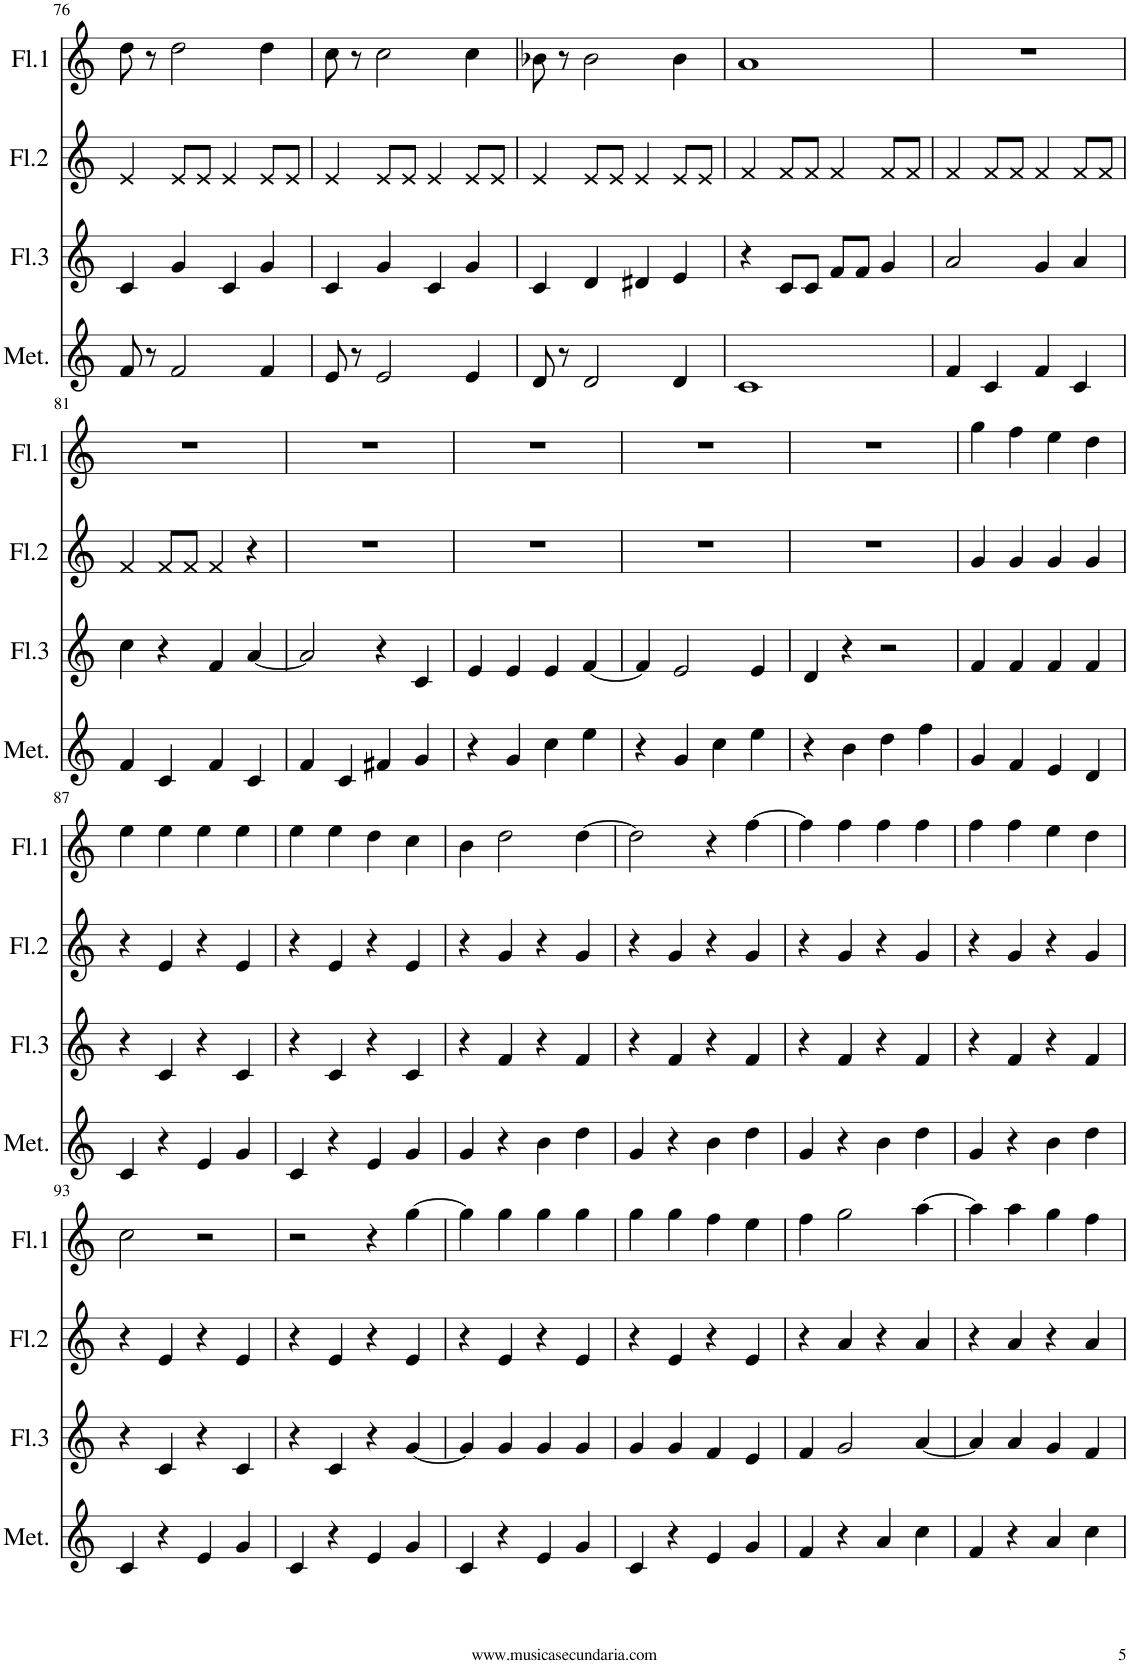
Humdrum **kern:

**kern	**kern	**kern	**kern
*part4	*part3	*part2	*part1
*staff4	*staff3	*staff2	*staff1
*I"Met/Fl/Xil.B	*I"Flauta 3	*I"Flauta 2	*I"Flauta 1
*I'Met.	*I'Fl.3	*I'Fl.2	*I'Fl.1
!!LO:PB:g=z
*clefG2	*clefG2	*clefG2	*clefG2
*k[]	*k[]	*k[]	*k[]
*M4/4	*M4/4	*M4/4	*M4/4
*met(c|)	*met(c|)	*met(c|)	*met(c|)
=76	=76	=76	=76
8f/	4c/	4e/	8dd\
8r	.	.	8r
2f/	4g/	8e/L	2dd\
.	.	8e/J	.
.	4c/	4e/	.
4f/	4g/	8e/L	4dd\
.	.	8e/J	.
=77	=77	=77	=77
8e/	4c/	4e/	8cc\
8r	.	.	8r
2e/	4g/	8e/L	2cc\
.	.	8e/J	.
.	4c/	4e/	.
4e/	4g/	8e/L	4cc\
.	.	8e/J	.
=78	=78	=78	=78
8d/	4c/	4e/	8b-X\
8r	.	.	8r
2d/	4d/	8e/L	2b-\
.	.	8e/J	.
.	4d#X/	4e/	.
4d/	4e/	8e/L	4b-\
.	.	8e/J	.
=79	=79	=79	=79
1c	4r	4f/	1a
.	8c/L	8f/L	.
.	8c/J	8f/J	.
.	8f/L	4f/	.
.	8f/J	.	.
.	4g/	8f/L	.
.	.	8f/J	.
=80	=80	=80	=80
4f/	2a/	4f/	1r
4c/	.	8f/L	.
.	.	8f/J	.
4f/	4g/	4f/	.
4c/	4a/	8f/L	.
.	.	8f/J	.
!!LO:LB:g=z
=81	=81	=81	=81
4f/	4cc\	4f/	1r
4c/	4r	8f/L	.
.	.	8f/J	.
4f/	4f/	4f/	.
4c/	[4a/	4r	.
=82	=82	=82	=82
4f/	2a/]	1r	1r
4c/	.	.	.
4f#X/	4r	.	.
4g/	4c/	.	.
=83	=83	=83	=83
4r	4e/	1r	1r
4g/	4e/	.	.
4cc\	4e/	.	.
4ee\	[4f/	.	.
=84	=84	=84	=84
4r	4f/]	1r	1r
4g/	2e/	.	.
4cc\	.	.	.
4ee\	4e/	.	.
=85	=85	=85	=85
4r	4d/	1r	1r
4b\	4r	.	.
4dd\	2r	.	.
4ff\	.	.	.
=86	=86	=86	=86
4g/	4f/	4g/	4gg\
4f/	4f/	4g/	4ff\
4e/	4f/	4g/	4ee\
4d/	4f/	4g/	4dd\
!!LO:LB:g=z
=87	=87	=87	=87
4c/	4r	4r	4ee\
4r	4c/	4e/	4ee\
4e/	4r	4r	4ee\
4g/	4c/	4e/	4ee\
=88	=88	=88	=88
4c/	4r	4r	4ee\
4r	4c/	4e/	4ee\
4e/	4r	4r	4dd\
4g/	4c/	4e/	4cc\
=89	=89	=89	=89
4g/	4r	4r	4b\
4r	4f/	4g/	2dd\
4b\	4r	4r	.
4dd\	4f/	4g/	[4dd\
=90	=90	=90	=90
4g/	4r	4r	2dd\]
4r	4f/	4g/	.
4b\	4r	4r	4r
4dd\	4f/	4g/	[4ff\
=91	=91	=91	=91
4g/	4r	4r	4ff\]
4r	4f/	4g/	4ff\
4b\	4r	4r	4ff\
4dd\	4f/	4g/	4ff\
=92	=92	=92	=92
4g/	4r	4r	4ff\
4r	4f/	4g/	4ff\
4b\	4r	4r	4ee\
4dd\	4f/	4g/	4dd\
!!LO:LB:g=z
=93	=93	=93	=93
4c/	4r	4r	2cc\
4r	4c/	4e/	.
4e/	4r	4r	2r
4g/	4c/	4e/	.
=94	=94	=94	=94
4c/	4r	4r	2r
4r	4c/	4e/	.
4e/	4r	4r	4r
4g/	[4g/	4e/	[4gg\
=95	=95	=95	=95
4c/	4g/]	4r	4gg\]
4r	4g/	4e/	4gg\
4e/	4g/	4r	4gg\
4g/	4g/	4e/	4gg\
=96	=96	=96	=96
4c/	4g/	4r	4gg\
4r	4g/	4e/	4gg\
4e/	4f/	4r	4ff\
4g/	4e/	4e/	4ee\
=97	=97	=97	=97
4f/	4f/	4r	4ff\
4r	2g/	4a/	2gg\
4a/	.	4r	.
4cc\	[4a/	4a/	[4aa\
=98	=98	=98	=98
4f/	4a/]	4r	4aa\]
4r	4a/	4a/	4aa\
4a/	4g/	4r	4gg\
4cc\	4f/	4a/	4ff\
=	=	=	=
*-	*-	*-	*-
